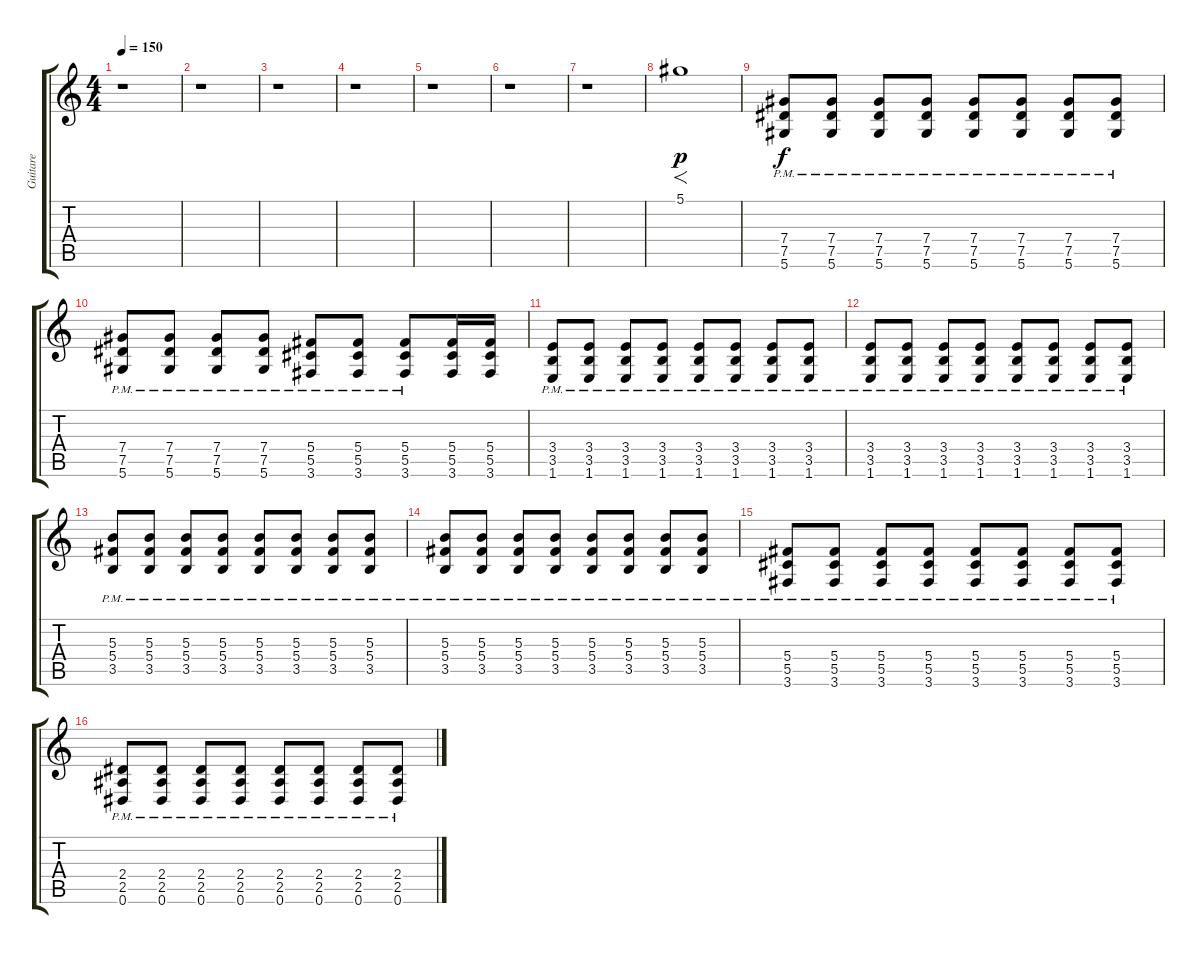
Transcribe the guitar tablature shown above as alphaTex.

\track ("Guitare" "Guitare") {instrument distortionguitar}
\staff {score tabs}
\tuning (Eb4 Bb3 Gb3 Db3 Ab2 Eb2) {hide}
\ts (4 4)
\tempo 150
\clef g2
\ks c
r.1{dy f} |
r.1 |
r.1 |
r.1 |
r.1 |
r.1 |
r.1 |
5.1.1{f dy p} |
(7.4{pm} 7.5{pm} 5.6{pm}).8{dy f} (7.4{pm} 7.5{pm} 5.6{pm}).8 (7.4{pm} 7.5{pm} 5.6{pm}).8 (7.4{pm} 7.5{pm} 5.6{pm}).8 (7.4{pm} 7.5{pm} 5.6{pm}).8 (7.4{pm} 7.5{pm} 5.6{pm}).8 (7.4{pm} 7.5{pm} 5.6{pm}).8 (7.4{pm} 7.5{pm} 5.6{pm}).8 |
(7.4{pm} 7.5{pm} 5.6{pm}).8 (7.4{pm} 7.5{pm} 5.6{pm}).8 (7.4{pm} 7.5{pm} 5.6{pm}).8 (7.4{pm} 7.5{pm} 5.6{pm}).8 (5.4{pm} 5.5{pm} 3.6{pm}).8 (5.4{pm} 5.5{pm} 3.6{pm}).8 (5.4{pm} 5.5{pm} 3.6{pm}).8 (5.4 5.5 3.6).16 (5.4 5.5 3.6).16 |
(3.4{pm} 3.5{pm} 1.6{pm}).8 (3.4{pm} 3.5{pm} 1.6{pm}).8 (3.4{pm} 3.5{pm} 1.6{pm}).8 (3.4{pm} 3.5{pm} 1.6{pm}).8 (3.4{pm} 3.5{pm} 1.6{pm}).8 (3.4{pm} 3.5{pm} 1.6{pm}).8 (3.4{pm} 3.5{pm} 1.6{pm}).8 (3.4{pm} 3.5{pm} 1.6{pm}).8 |
(3.4{pm} 3.5{pm} 1.6{pm}).8 (3.4{pm} 3.5{pm} 1.6{pm}).8 (3.4{pm} 3.5{pm} 1.6{pm}).8 (3.4{pm} 3.5{pm} 1.6{pm}).8 (3.4{pm} 3.5{pm} 1.6{pm}).8 (3.4{pm} 3.5{pm} 1.6{pm}).8 (3.4{pm} 3.5{pm} 1.6{pm}).8 (3.4{pm} 3.5{pm} 1.6{pm}).8 |
(5.3{pm} 5.4{pm} 3.5{pm}).8 (5.3{pm} 5.4{pm} 3.5{pm}).8 (5.3{pm} 5.4{pm} 3.5{pm}).8 (5.3{pm} 5.4{pm} 3.5{pm}).8 (5.3{pm} 5.4{pm} 3.5{pm}).8 (5.3{pm} 5.4{pm} 3.5{pm}).8 (5.3{pm} 5.4{pm} 3.5{pm}).8 (5.3{pm} 5.4{pm} 3.5{pm}).8 |
(5.3{pm} 5.4{pm} 3.5{pm}).8 (5.3{pm} 5.4{pm} 3.5{pm}).8 (5.3{pm} 5.4{pm} 3.5{pm}).8 (5.3{pm} 5.4{pm} 3.5{pm}).8 (5.3{pm} 5.4{pm} 3.5{pm}).8 (5.3{pm} 5.4{pm} 3.5{pm}).8 (5.3{pm} 5.4{pm} 3.5{pm}).8 (5.3{pm} 5.4{pm} 3.5{pm}).8 |
(5.4{pm} 5.5{pm} 3.6{pm}).8 (5.4{pm} 5.5{pm} 3.6{pm}).8 (5.4{pm} 5.5{pm} 3.6{pm}).8 (5.4{pm} 5.5{pm} 3.6{pm}).8 (5.4{pm} 5.5{pm} 3.6{pm}).8 (5.4{pm} 5.5{pm} 3.6{pm}).8 (5.4{pm} 5.5{pm} 3.6{pm}).8 (5.4{pm} 5.5{pm} 3.6{pm}).8 |
(2.4{pm} 2.5{pm} 0.6{pm}).8 (2.4{pm} 2.5{pm} 0.6{pm}).8 (2.4{pm} 2.5{pm} 0.6{pm}).8 (2.4{pm} 2.5{pm} 0.6{pm}).8 (2.4{pm} 2.5{pm} 0.6{pm}).8 (2.4{pm} 2.5{pm} 0.6{pm}).8 (2.4{pm} 2.5{pm} 0.6{pm}).8 (2.4{pm} 2.5{pm} 0.6{pm}).8
